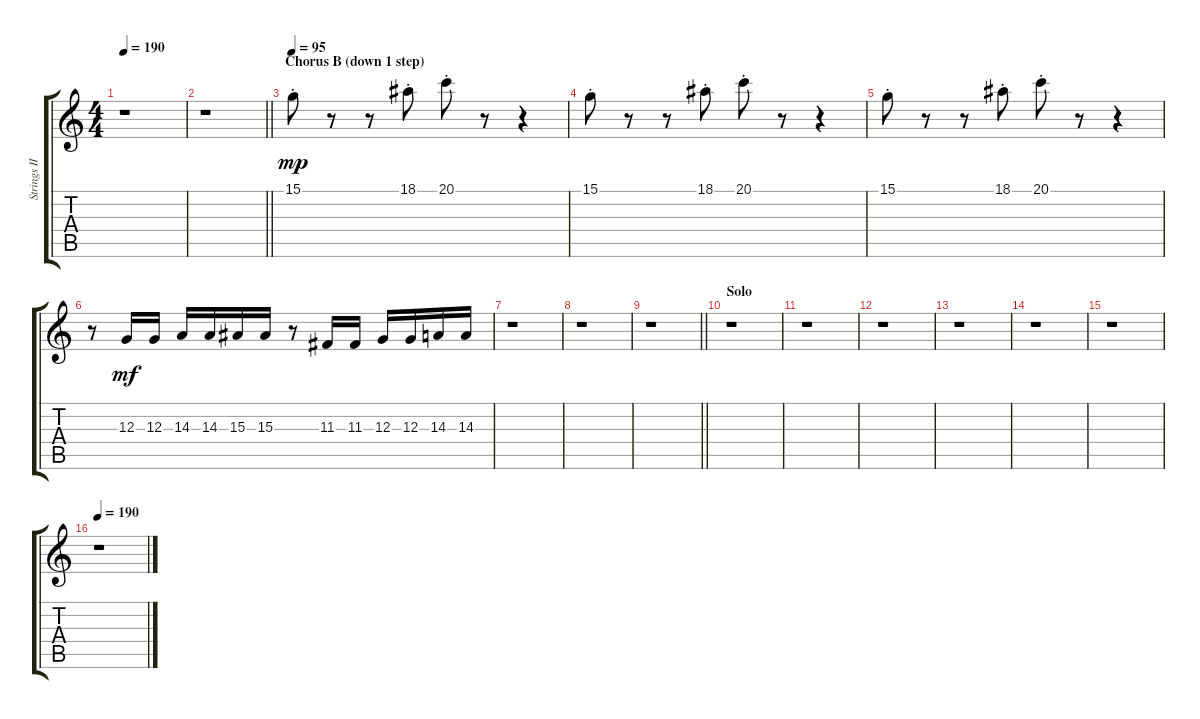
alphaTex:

\track ("Strings II" "Strings II") {instrument stringensemble1}
\staff {score tabs}
\tuning (E4 B3 G3 D3 A2 E2) {hide}
\ts (4 4)
\tempo 190
\clef g2
\ks c
r.1{dy mp} |
\barLineRight lightlight
r.1 |
\section ("" "Chorus B (down 1 step)")
\tempo 95
15.1{st}.8{balance 3} r.8 r.8 18.1{st}.8 20.1{st}.8 r.8 r.4 |
15.1{st}.8 r.8 r.8 18.1{st}.8 20.1{st}.8 r.8 r.4 |
15.1{st}.8 r.8 r.8 18.1{st}.8 20.1{st}.8 r.8 r.4 |
r.8 12.3.16{dy mf} 12.3.16 14.3.16 14.3.16 15.3.16 15.3.16 r.8 11.3.16 11.3.16 12.3.16 12.3.16 14.3.16 14.3.16 |
r.1 |
r.1 |
\barLineRight lightlight
r.1 |
\section ("" "Solo")
r.1 |
r.1 |
r.1 |
r.1 |
r.1 |
r.1 |
\tempo 190
r.1
